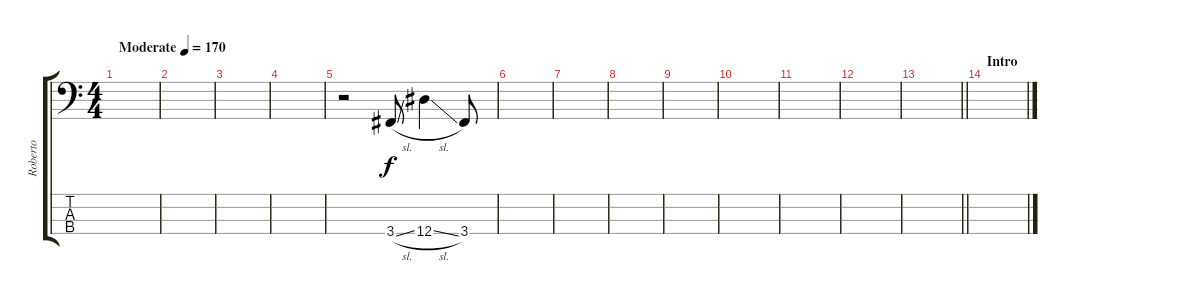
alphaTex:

\track ("Roberto" "Roberto") {instrument electricbassfinger}
\staff {score tabs}
\tuning (Gb2 Db2 Ab1 Eb1) {hide}
\ts (4 4)
\tempo (170 "Moderate")
\clef f4
\ks c
|
|
|
|
r.2 3.4{sl}.8 12.4{sl}.4 3.4.8 |
|
|
|
|
|
|
|
\barLineRight lightlight
|
\section ("" "Intro")
